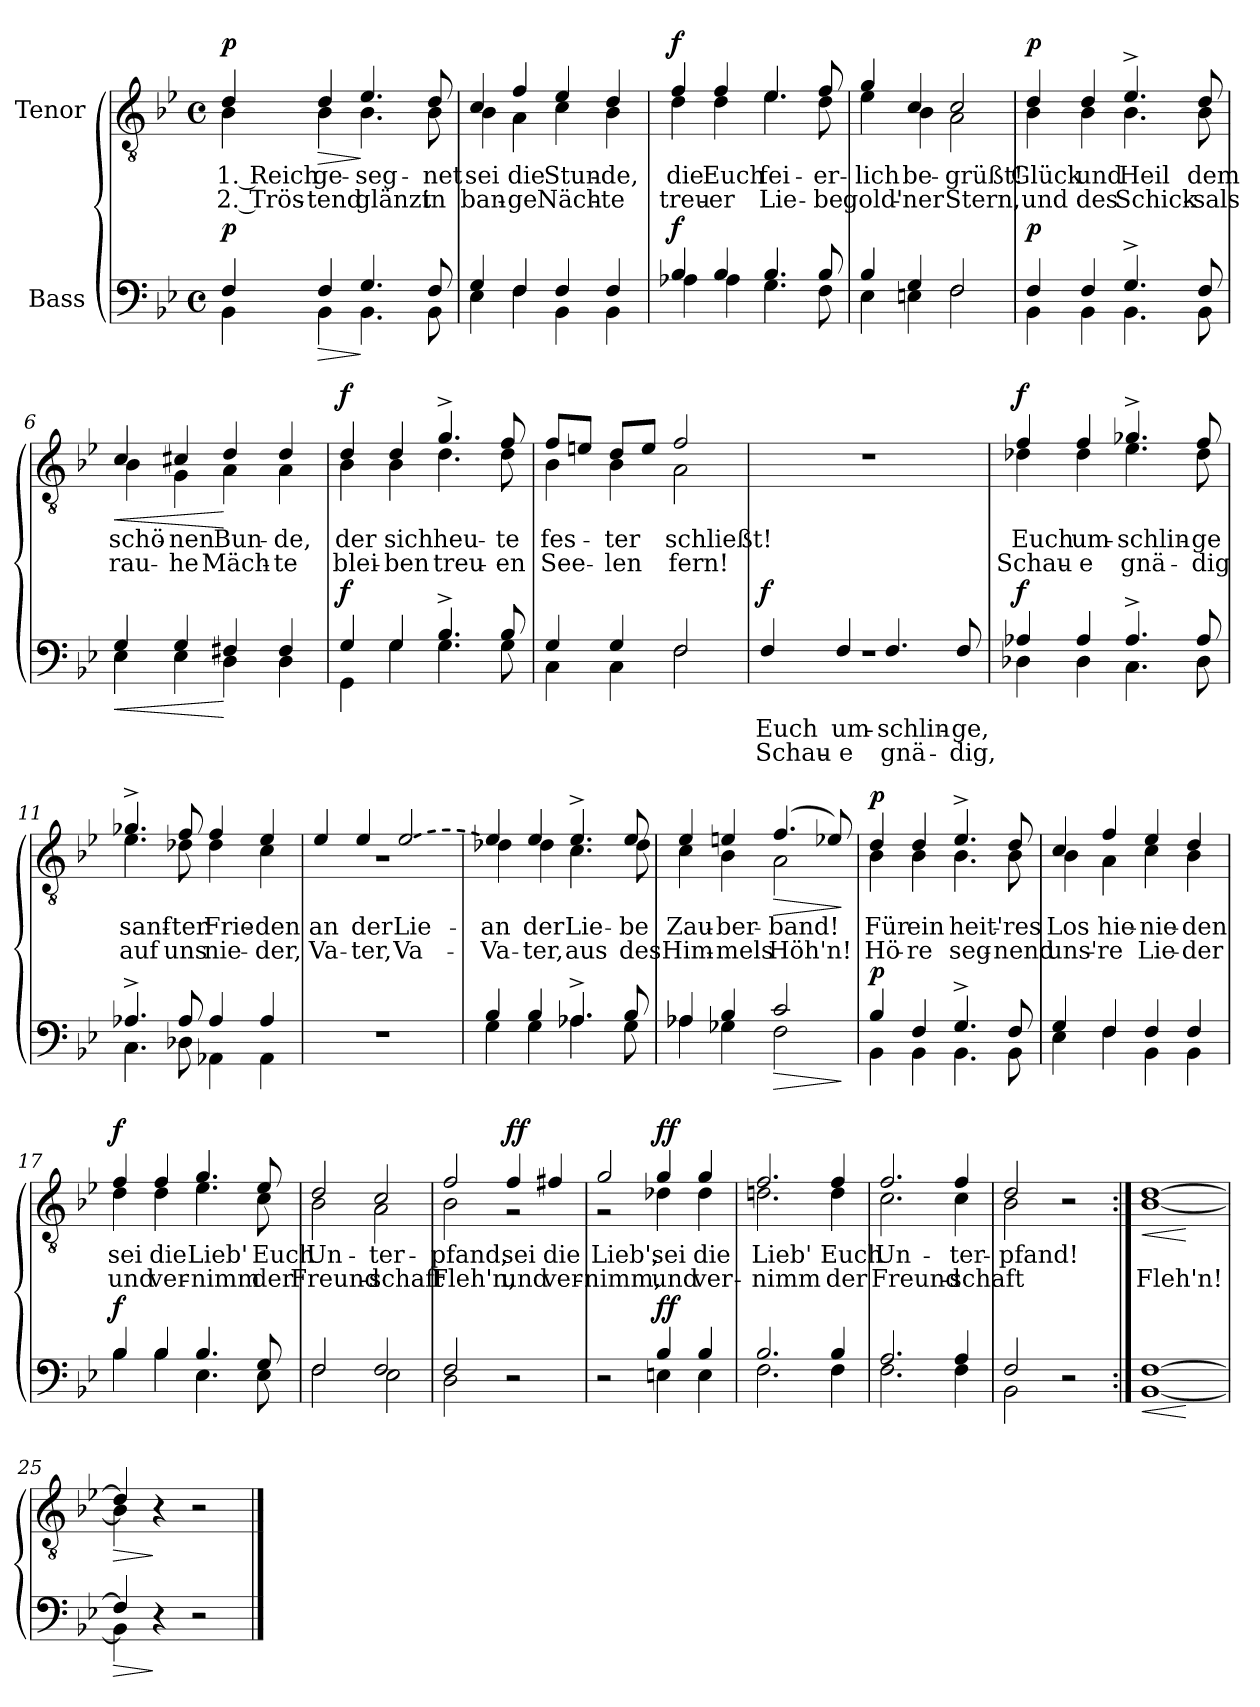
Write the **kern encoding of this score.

**kern	**text	**text	**dynam	**kern	**text	**text	**dynam
*part2	*part2	*part2	*part2	*part1	*part1	*part1	*part1
*staff2	*staff2	*staff2	*staff2	*staff1	*staff1	*staff1	*staff1
*I"Bass	*	*	*	*I"Tenor	*	*	*
*clefF4	*	*	*	*clefGv2	*	*	*
*k[b-e-]	*	*	*	*k[b-e-]	*	*	*
*M4/4	*	*	*	*M4/4	*	*	*
*met(c)	*	*	*	*met(c)	*	*	*
=1	=1	=1	=1	=1	=1	=1	=1
*^	*	*	*	*	*	*	*
!	!	!	!	!	!LO:TX:a:B:t=Sanft	!	!	!
!	!	!	!	!LO:DY:a	!	!LO:LY:b	!LO:LY:b	!LO:DY:a
*	*	*	*	*	*^	*	*	*
4F/	4BB-\	.	.	p	4d/	4B-\	1. Reich	2. Trös-	p
!	!	!	!	!LO:HP:b	!	!	!LO:LY:b	!LO:LY:b	!LO:HP:b
4F/	4BB-\	.	.	>	4d/	4B-\	ge-	-tend	>
!	!	!	!	!	!	!	!LO:LY:b	!LO:LY:b	!
4.G/	4.BB-\	.	.	]	4.e-/	4.B-\	-seg-	glänzt	]
!	!	!	!	!	!	!	!LO:LY:b	!LO:LY:b	!
8F/	8BB-\	.	.	.	8d/	8B-\	-net	in	.
=2	=2	=2	=2	=2	=2	=2	=2	=2	=2
!	!	!	!	!	!	!	!LO:LY:b	!LO:LY:b	!
4G/	4E-\	.	.	.	4c/	4B-\	sei	ban-	.
!	!	!	!	!	!	!	!LO:LY:b	!LO:LY:b	!
4F/	4F\	.	.	.	4f/	4A\	die	-ge	.
!	!	!	!	!	!	!	!LO:LY:b	!LO:LY:b	!
4F/	4BB-\	.	.	.	4e-/	4c\	Stun-	Näch-	.
!	!	!	!	!	!	!	!LO:LY:b	!LO:LY:b	!
4F/	4BB-\	.	.	.	4d/	4B-\	-de,	-te	.
=3	=3	=3	=3	=3	=3	=3	=3	=3	=3
!	!	!	!	!LO:DY:a	!	!	!LO:LY:b	!LO:LY:b	!LO:DY:a
4B-/	4A-X\	.	.	f	4f/	4d\	die	treu-	f
!	!	!	!	!	!	!	!LO:LY:b	!LO:LY:b	!
4B-/	4A-\	.	.	.	4f/	4d\	Euch	-er	.
!	!	!	!	!	!	!	!LO:LY:b	!LO:LY:b	!
4.B-/	4.G\	.	.	.	4.e-/	4.e-\	fei-	Lie-	.
!	!	!	!	!	!	!	!LO:LY:b	!LO:LY:b	!
8B-/	8F\	.	.	.	8f/	8d\	-er-	-be	.
!!LO:LB:g=z	!!
=4	=4	=4	=4	=4	=4	=4	=4	=4	=4
!	!	!	!	!	!	!	!LO:LY:b	!LO:LY:b	!
4B-/	4E-\	.	.	.	4g/	4e-\	-lich	gold'-	.
!	!	!	!	!	!	!	!LO:LY:b	!LO:LY:b	!
4G/	4En\	.	.	.	4c/	4B-\	be-	-ner	.
!	!	!	!	!	!	!	!LO:LY:b	!LO:LY:b	!
2F/	2F\	.	.	.	2c/	2A\	-grüßt!	Stern,	.
=5	=5	=5	=5	=5	=5	=5	=5	=5	=5
!	!	!	!	!LO:DY:a	!	!	!LO:LY:b	!LO:LY:b	!LO:DY:a
4F/	4BB-\	.	.	p	4d/	4B-\	Glück	und	p
!	!	!	!	!	!	!	!LO:LY:b	!LO:LY:b	!
4F/	4BB-\	.	.	.	4d/	4B-\	und	des	.
!	!	!	!	!	!	!	!LO:LY:b	!LO:LY:b	!
4.G^/	4.BB-\	.	.	.	4.e-^/	4.B-\	Heil	Schick-	.
!	!	!	!	!	!	!	!LO:LY:b	!LO:LY:b	!
8F/	8BB-\	.	.	.	8d/	8B-\	dem	-sals	.
=6	=6	=6	=6	=6	=6	=6	=6	=6	=6
!	!	!	!	!LO:HP:b	!	!	!LO:LY:b	!LO:LY:b	!LO:HP:b
4G/	4E-\	.	.	<	4c/	4B-\	schö-	rau-	<
!	!	!	!	!	!	!	!LO:LY:b	!LO:LY:b	!
4G/	4E-\	.	.	.	4c#X/	4G\	-nen	-he	.
!	!	!	!	!	!	!	!LO:LY:b	!LO:LY:b	!
4F#X/	4D\	.	.	[	4d/	4A\	Bun-	Mäch-	[
!	!	!	!	!	!	!	!LO:LY:b	!LO:LY:b	!
4F#/	4D\	.	.	.	4d/	4A\	-de,	-te	.
!!LO:LB:g=z	!!
=7	=7	=7	=7	=7	=7	=7	=7	=7	=7
!	!	!	!	!LO:DY:a	!	!	!LO:LY:b	!LO:LY:b	!LO:DY:a
4G/	4GG\	.	.	f	4d/	4B-\	der	blei-	f
!	!	!	!	!	!	!	!LO:LY:b	!LO:LY:b	!
4G/	4G\	.	.	.	4d/	4B-\	sich	-ben	.
!	!	!	!	!	!	!	!LO:LY:b	!LO:LY:b	!
4.B-^/	4.G\	.	.	.	4.g^/	4.d\	heu-	treu-	.
!	!	!	!	!	!	!	!LO:LY:b	!LO:LY:b	!
8B-/	8G\	.	.	.	8f/	8d\	-te	-en	.
=8	=8	=8	=8	=8	=8	=8	=8	=8	=8
!	!	!	!	!	!	!	!LO:LY:b	!LO:LY:b	!
4G/	4C\	.	.	.	8f/L	4B-\	fes-	See-	.
.	.	.	.	.	8en/J	.	.	.	.
!	!	!	!	!	!	!	!LO:LY:b	!LO:LY:b	!
4G/	4C\	.	.	.	8d/L	4B-\	-ter	-len	.
.	.	.	.	.	8e/J	.	.	.	.
!	!	!	!	!	!	!	!LO:LY:b	!LO:LY:b	!
2F/	2F\	.	.	.	2f/	2A\	schließt!	fern!	.
=9	=9	=9	=9	=9	=9	=9	=9	=9	=9
!	!	!LO:LY:b	!LO:LY:b	!LO:DY:a	!	!	!	!	!
*	*	*	*	*	*v	*v	*	*	*
4F/	1rF	Euch	Schau-	f	1r	.	.	.
!	!	!LO:LY:b	!LO:LY:b	!	!	!	!	!
4F/	.	um-	-e	.	.	.	.	.
!	!	!LO:LY:b	!LO:LY:b	!	!	!	!	!
4.F/	.	-schlin-	gnä-	.	.	.	.	.
!	!	!LO:LY:b	!LO:LY:b	!	!	!	!	!
8F/	.	-ge,	-dig,	.	.	.	.	.
!!LO:PB:g=z
=10	=10	=10	=10	=10	=10	=10	=10	=10
!	!	!	!	!LO:DY:a	!	!LO:LY:b	!LO:LY:b	!LO:DY:a
*	*	*	*	*	*^	*	*	*
4A-X/	4D-X\	.	.	f	4f/	4d-X\	Euch	Schau-	f
!	!	!	!	!	!	!	!LO:LY:b	!LO:LY:b	!
4A-/	4D-\	.	.	.	4f/	4d-\	um-	-e	.
!	!	!	!	!	!	!	!LO:LY:b	!LO:LY:b	!
4.A-^/	4.C\	.	.	.	4.g-X^/	4.e-\	-schlin-	gnä-	.
!	!	!	!	!	!	!	!LO:LY:b	!LO:LY:b	!
8A-/	8D-\	.	.	.	8f/	8d-\	-ge	-dig	.
=11	=11	=11	=11	=11	=11	=11	=11	=11	=11
!	!	!	!	!	!	!	!LO:LY:b	!LO:LY:b	!
4.A-X^/	4.C\	.	.	.	4.g-X^/	4.e-\	sanf-	auf	.
!	!	!	!	!	!	!	!LO:LY:b	!LO:LY:b	!
8A-/	8D-X\	.	.	.	8f/	8d-X\	-ter	uns	.
!	!	!	!	!	!	!	!LO:LY:b	!LO:LY:b	!
4A-/	4AA-X\	.	.	.	4f/	4d-\	Frie-	nie-	.
!	!	!	!	!	!	!	!LO:LY:b	!LO:LY:b	!
4A-/	4AA-\	.	.	.	4e-/	4c\	-den	-der,	.
=12	=12	=12	=12	=12	=12	=12	=12	=12	=12
!	!	!	!	!	!	!	!LO:LY:b	!LO:LY:b	!
*v	*v	*	*	*	*	*	*	*	*
1r	.	.	.	4e-/	1r	an	Va-	.
!	!	!	!	!	!	!LO:LY:b	!LO:LY:b	!
.	.	.	.	4e-/	.	der	-ter,	.
!	!	!	!	!LO:T:dash	!	!LO:LY:b	!LO:LY:b	!
.	.	.	.	[2e-/	.	Lie-	Va-	.
=13	=13	=13	=13	=13	=13	=13	=13	=13
*^	*	*	*	*	*	*	*	*
!	!	!	!	!	!	!	!LO:LY:b	!	!
!	!	!	!	!	!	!	!LO:LY:b	!LO:LY:b	!
4B-/	4G\	.	.	.	4e-/]	4d-X\	an	Va-	.
!	!	!	!	!	!	!	!LO:LY:b	!LO:LY:b	!
!	!	!	!	!	!	!	!LO:LY:b	!LO:LY:b	!
4B-/	4G\	.	.	.	4e-/	4d-\	der	-ter,	.
!	!	!	!	!	!	!	!LO:LY:b	!LO:LY:b	!
4.A-X^/	4.A-\	.	.	.	4.e-^/	4.c\	Lie-	aus	.
!	!	!	!	!	!	!	!LO:LY:b	!LO:LY:b	!
8B-/	8G\	.	.	.	8e-/	8d-\	-be	des	.
!!LO:LB:g=z	!!
=14	=14	=14	=14	=14	=14	=14	=14	=14	=14
!	!	!	!	!	!	!	!LO:LY:b	!LO:LY:b	!
4A-X/	4A-\	.	.	.	4e-/	4c\	Zau-	Him-	.
!	!	!	!	!	!	!	!LO:LY:b	!LO:LY:b	!
4B-/	4G-X\	.	.	.	4en/	4B-\	-ber-	-mels	.
!	!	!	!	!LO:HP:b	!	!	!LO:LY:b	!LO:LY:b	!LO:HP:b
2c/	2F\	.	.	>	(4.f/	2A\	-band!	Höh'n!	>
.	.	.	.	.	8e-X/)	.	.	.	.
*v	*v	*	*	*	*	*	*	*	*
*	*	*	*	*v	*v	*	*	*
.	.	.	]	.	.	.	]
=15	=15	=15	=15	=15	=15	=15	=15
*^	*	*	*	*	*	*	*
!	!	!	!	!LO:DY:a	!	!LO:LY:b	!LO:LY:b	!LO:DY:a
*	*	*	*	*	*^	*	*	*
4B-/	4BB-\	.	.	p	4d/	4B-\	Für	Hö-	p
!	!	!	!	!	!	!	!LO:LY:b	!LO:LY:b	!
4F/	4BB-\	.	.	.	4d/	4B-\	ein	-re	.
!	!	!	!	!	!	!	!LO:LY:b	!LO:LY:b	!
4.G^/	4.BB-\	.	.	.	4.e-^/	4.B-\	heit'-	seg-	.
!	!	!	!	!	!	!	!LO:LY:b	!LO:LY:b	!
8F/	8BB-\	.	.	.	8d/	8B-\	-res	-nend	.
=16	=16	=16	=16	=16	=16	=16	=16	=16	=16
!	!	!	!	!	!	!	!LO:LY:b	!LO:LY:b	!
4G/	4E-\	.	.	.	4c/	4B-\	Los	uns'-	.
!	!	!	!	!	!	!	!LO:LY:b	!LO:LY:b	!
4F/	4F\	.	.	.	4f/	4A\	hie-	-re	.
!	!	!	!	!	!	!	!LO:LY:b	!LO:LY:b	!
4F/	4BB-\	.	.	.	4e-/	4c\	-nie-	Lie-	.
!	!	!	!	!	!	!	!LO:LY:b	!LO:LY:b	!
4F/	4BB-\	.	.	.	4d/	4B-\	-den	-der	.
!!LO:LB:g=z	!!
=17	=17	=17	=17	=17	=17	=17	=17	=17	=17
!	!	!	!	!LO:DY:a	!	!	!LO:LY:b	!LO:LY:b	!LO:DY:a
4B-/	4B-\	.	.	f	4f/	4d\	sei	und	f
!	!	!	!	!	!	!	!LO:LY:b	!LO:LY:b	!
4B-/	4B-\	.	.	.	4f/	4d\	die	ver-	.
!	!	!	!	!	!	!	!LO:LY:b	!LO:LY:b	!
4.B-/	4.E-\	.	.	.	4.g/	4.e-\	Lieb'	-nimm	.
!	!	!	!	!	!	!	!LO:LY:b	!LO:LY:b	!
8G/	8E-\	.	.	.	8e-/	8c\	Euch	der	.
=18	=18	=18	=18	=18	=18	=18	=18	=18	=18
!	!	!	!	!	!	!	!LO:LY:b	!LO:LY:b	!
2F/	2F\	.	.	.	2d/	2B-\	Un-	Freund-	.
!	!	!	!	!	!	!	!LO:LY:b	!LO:LY:b	!
2F/	2E-\	.	.	.	2c/	2A\	-ter-	-schaft	.
=19	=19	=19	=19	=19	=19	=19	=19	=19	=19
!	!	!	!	!	!	!	!LO:LY:b	!LO:LY:b	!
2F/	2D\	.	.	.	2f/	2B-\	-pfand,	Fleh'n,	.
!	!	!	!	!	!	!	!LO:LY:b	!LO:LY:b	!LO:DY:a
2r	2ryy	.	.	.	4f/	2r	sei	und	ff
!	!	!	!	!	!	!	!LO:LY:b	!LO:LY:b	!
.	.	.	.	.	4f#X/	.	die	ver-	.
=20	=20	=20	=20	=20	=20	=20	=20	=20	=20
!	!	!	!	!	!	!	!LO:LY:b	!LO:LY:b	!
2r	2ryy	.	.	.	2g/	2r	Lieb',	-nimm,	.
!	!	!	!	!LO:DY:a	!	!	!LO:LY:b	!LO:LY:b	!LO:DY:a
4B-/	4En\	.	.	ff	4g/	4d-X\	sei	und	ff
!	!	!	!	!	!	!	!LO:LY:b	!LO:LY:b	!
4B-/	4E\	.	.	.	4g/	4d-\	die	ver-	.
!!LO:LB:g=z	!!
=21	=21	=21	=21	=21	=21	=21	=21	=21	=21
!	!	!	!	!	!	!	!LO:LY:b	!LO:LY:b	!
2.B-/	2.F\	.	.	.	2.f/	2.dn\	Lieb'	-nimm	.
!	!	!	!	!	!	!	!LO:LY:b	!LO:LY:b	!
4B-/	4F\	.	.	.	4f/	4d\	Euch	der	.
=22	=22	=22	=22	=22	=22	=22	=22	=22	=22
!	!	!	!	!	!	!	!LO:LY:b	!LO:LY:b	!
2.A/	2.F\	.	.	.	2.f/	2.c\	Un-	Freund-	.
!	!	!	!	!	!	!	!LO:LY:b	!LO:LY:b	!
4A/	4F\	.	.	.	4f/	4c\	-ter-	-schaft	.
=23	=23	=23	=23	=23	=23	=23	=23	=23	=23
!	!	!	!	!	!	!	!LO:LY:b	!	!
2F/	2BB-\	.	.	.	2d/	2B-\	-pfand!	.	.
2r	2ryy	.	.	.	2r	2ryy	.	.	.
=24:|!	=24:|!	=24:|!	=24:|!	=24:|!	=24:|!	=24:|!	=24:|!	=24:|!	=24:|!
!	!	!	!	!LO:HP:b	!	!	!	!LO:LY:b	!LO:HP:b
[1F	[1BB-	.	.	<	[1d	[1B-	.	Fleh'n!	<
*v	*v	*	*	*	*	*	*	*	*
*	*	*	*	*v	*v	*	*	*
.	.	.	[	.	.	.	[
=25	=25	=25	=25	=25	=25	=25	=25
!	!	!	!LO:HP:b	!	!	!	!LO:HP:b
*^	*	*	*	*^	*	*	*
4F/]	4BB-\]	.	.	>	4d/]	4B-\]	.	.	>
4r	4ryy	.	.	]	4r	4ryy	.	.	]
2r	2ryy	.	.	.	2r	2ryy	.	.	.
*v	*v	*	*	*	*	*	*	*	*
*	*	*	*	*v	*v	*	*	*
==	==	==	==	==	==	==	==
*-	*-	*-	*-	*-	*-	*-	*-
